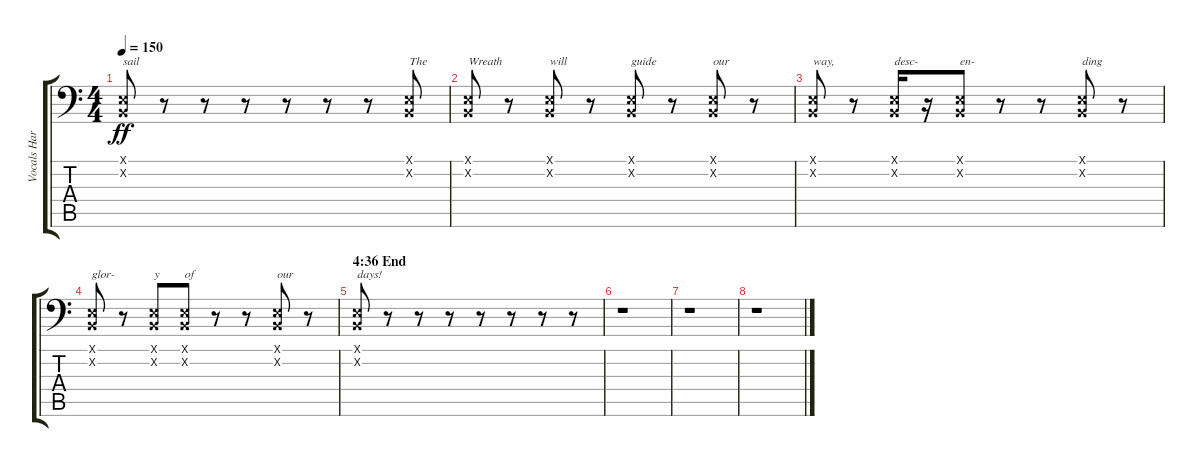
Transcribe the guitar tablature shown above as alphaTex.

\track ("Vocals Harsh" "Vocals Har") {instrument timpani}
\staff {score tabs}
\tuning (E3 B2 G2 D2 A1 E1) {hide}
\ts (4 4)
\tempo 150
\clef f4
\ks c
(0.1{x} 0.2{x}).8{txt "sail" dy ff} r.8 r.8 r.8 r.8 r.8 r.8 (0.1{x} 0.2{x}).8{txt "The"} |
(0.1{x} 0.2{x}).8{txt "Wreath"} r.8 (0.1{x} 0.2{x}).8{txt "will"} r.8 (0.1{x} 0.2{x}).8{txt "guide"} r.8 (0.1{x} 0.2{x}).8{txt "our"} r.8 |
(0.1{x} 0.2{x}).8{txt "way,"} r.8 (0.1{x} 0.2{x}).16{txt "desc-"} r.16 (0.1{x} 0.2{x}).8{txt "en-"} r.8 r.8 (0.1{x} 0.2{x}).8{txt "ding"} r.8 |
(0.1{x} 0.2{x}).8{txt "glor-"} r.8 (0.1{x} 0.2{x}).8{txt "y"} (0.1{x} 0.2{x}).8{txt "of"} r.8 r.8 (0.1{x} 0.2{x}).8{txt "our"} r.8 |
\section ("" "4:36 End")
(0.1{x} 0.2{x}).8{txt "days!"} r.8 r.8 r.8 r.8 r.8 r.8 r.8 |
r.1 |
r.1 |
r.1
